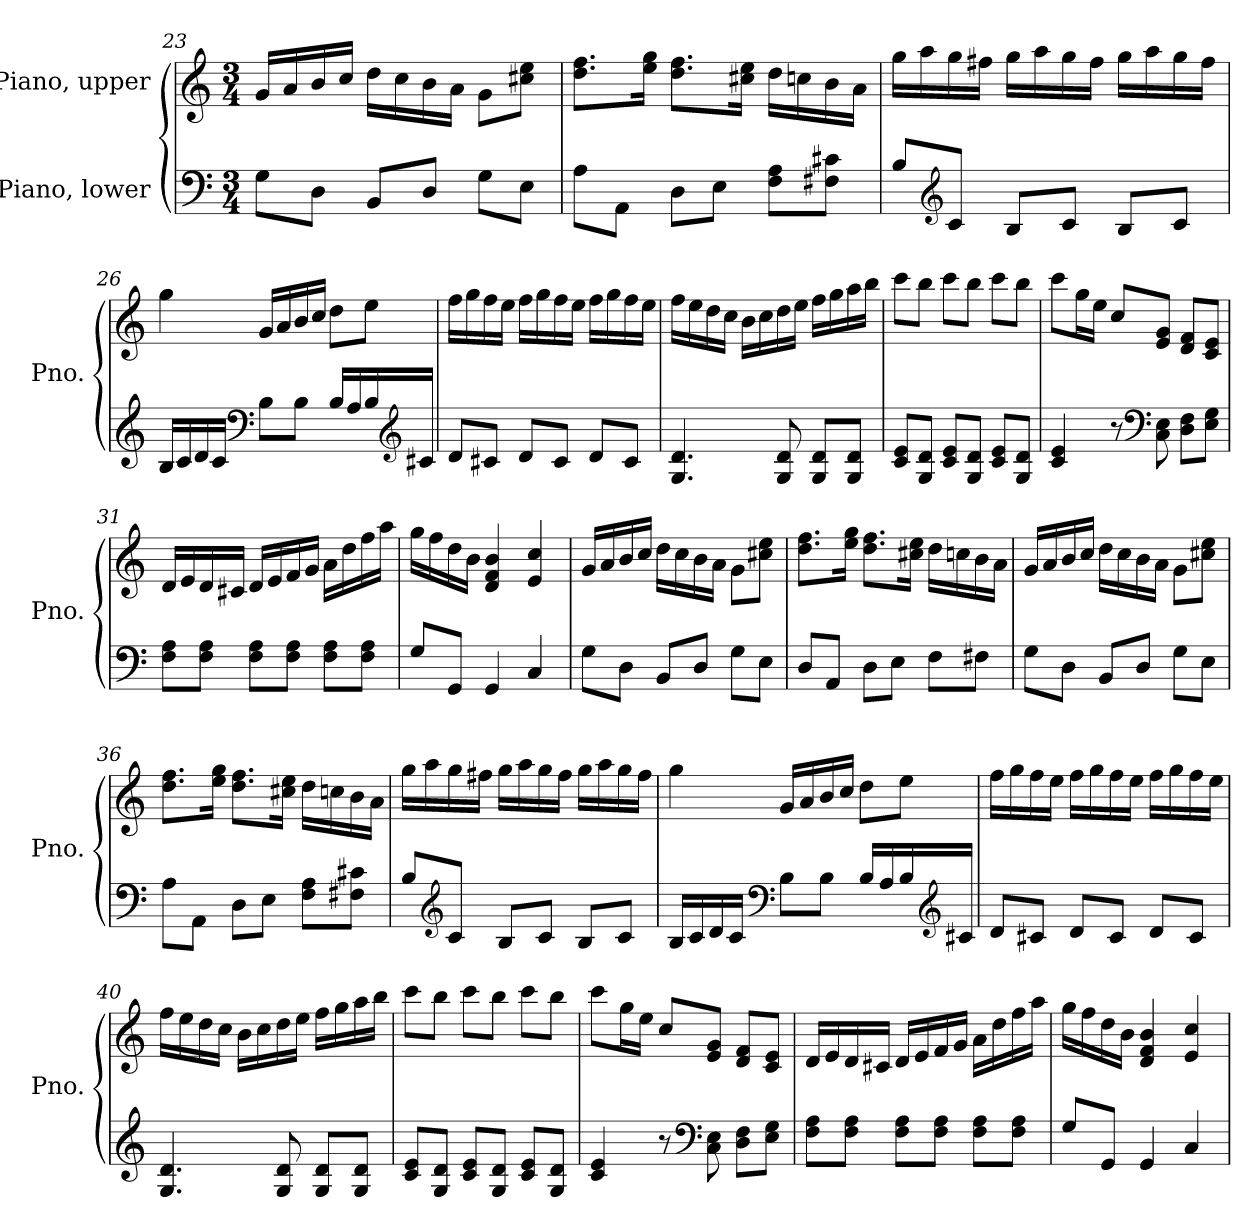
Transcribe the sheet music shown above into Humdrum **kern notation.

**kern	**kern
*part2	*part1
*staff2	*staff1
*I"Piano, lower	*I"Piano, upper
*I'Pno.	*I'Pno.
*clefF4	*clefG2
*k[]	*k[]
*M3/4	*M3/4
=23	=23
8G\L	16g/LL
.	16a/
8D\J	16b/
.	16cc/JJ
8BB/L	16dd\LL
.	16cc\
8D/J	16b\
.	16a\JJ
8G\L	8g\L
8E\J	8cc#X\ 8ee\J
!!LO:LB:g=z
=24	=24
8A\L	8.dd\ 8.ff\L
8AA\J	.
.	16ee\ 16gg\Jk
8D\L	8.dd\ 8.ff\L
8E\J	.
.	16cc#X\ 16ee\Jk
8F\ 8A\L	16dd\LL
.	16ccn\
8F#X\ 8c#X\J	16b\
.	16a\JJ
=25	=25
8B/L	16gg\LL
.	16aa\
*clefG2	*
8c/J	16gg\
.	16ff#X\JJ
8B/L	16gg\LL
.	16aa\
8c/J	16gg\
.	16ff#\JJ
8B/L	16gg\LL
.	16aa\
8c/J	16gg\
.	16ff#\JJ
=26	=26
16B/LL	4gg\
16c/	.
16d/	.
16c/JJ	.
*clefF4	*
8B\L	16g/LL
.	16a/
8B\J	16b/
.	16cc/JJ
16B/LL	8dd\L
16A/	.
16B/	8ee\J
*clefG2	*
16c#X/JJ	.
!!LO:PB:g=z
=27	=27
8d/L	16ff\LL
.	16gg\
8c#X/J	16ff\
.	16ee\JJ
8d/L	16ff\LL
.	16gg\
8c#/J	16ff\
.	16ee\JJ
8d/L	16ff\LL
.	16gg\
8c#/J	16ff\
.	16ee\JJ
=28	=28
4.G/ 4.d/	16ff\LL
.	16ee\
.	16dd\
.	16cc\JJ
.	16b\LL
.	16cc\
8G/ 8d/	16dd\
.	16ee\JJ
8G/ 8d/L	16ff\LL
.	16gg\
8G/ 8d/J	16aa\
.	16bb\JJ
=29	=29
8c/ 8e/L	8ccc\L
8G/ 8d/J	8bb\J
8c/ 8e/L	8ccc\L
8G/ 8d/J	8bb\J
8c/ 8e/L	8ccc\L
8G/ 8d/J	8bb\J
=30	=30
4c/ 4e/	8ccc\L
.	16gg\L
.	16ee\JJ
8r	8cc/L
*clefF4	*
8C\ 8E\	8e/ 8g/J
8D\ 8F\L	8d/ 8f/L
8E\ 8G\J	8c/ 8e/J
!!LO:LB:g=z
=31	=31
8F\ 8A\L	16d/LL
.	16e/
8F\ 8A\J	16d/
.	16c#X/JJ
8F\ 8A\L	16d/LL
.	16e/
8F\ 8A\J	16f/
.	16g/JJ
8F\ 8A\L	16a\LL
.	16dd\
8F\ 8A\J	16ff\
.	16aa\JJ
=32	=32
8G/L	16gg\LL
.	16ff\
8GG/J	16dd\
.	16b\JJ
4GG/	4d/ 4f/ 4b/
4C/	4e/ 4cc/
=33	=33
8G\L	16g/LL
.	16a/
8D\J	16b/
.	16cc/JJ
8BB/L	16dd\LL
.	16cc\
8D/J	16b\
.	16a\JJ
8G\L	8g\L
8E\J	8cc#X\ 8ee\J
=34	=34
8D/L	8.dd\ 8.ff\L
8AA/J	.
.	16ee\ 16gg\Jk
8D\L	8.dd\ 8.ff\L
8E\J	.
.	16cc#X\ 16ee\Jk
8F\L	16dd\LL
.	16ccn\
8F#X\J	16b\
.	16a\JJ
!!LO:LB:g=z
=35	=35
8G\L	16g/LL
.	16a/
8D\J	16b/
.	16cc/JJ
8BB/L	16dd\LL
.	16cc\
8D/J	16b\
.	16a\JJ
8G\L	8g\L
8E\J	8cc#X\ 8ee\J
=36	=36
8A\L	8.dd\ 8.ff\L
8AA\J	.
.	16ee\ 16gg\Jk
8D\L	8.dd\ 8.ff\L
8E\J	.
.	16cc#X\ 16ee\Jk
8F\ 8A\L	16dd\LL
.	16ccn\
8F#X\ 8c#X\J	16b\
.	16a\JJ
=37	=37
8B/L	16gg\LL
.	16aa\
*clefG2	*
8c/J	16gg\
.	16ff#X\JJ
8B/L	16gg\LL
.	16aa\
8c/J	16gg\
.	16ff#\JJ
8B/L	16gg\LL
.	16aa\
8c/J	16gg\
.	16ff#\JJ
!!LO:LB:g=z
=38	=38
16B/LL	4gg\
16c/	.
16d/	.
16c/JJ	.
*clefF4	*
8B\L	16g/LL
.	16a/
8B\J	16b/
.	16cc/JJ
16B/LL	8dd\L
16A/	.
16B/	8ee\J
*clefG2	*
16c#X/JJ	.
=39	=39
8d/L	16ff\LL
.	16gg\
8c#X/J	16ff\
.	16ee\JJ
8d/L	16ff\LL
.	16gg\
8c#/J	16ff\
.	16ee\JJ
8d/L	16ff\LL
.	16gg\
8c#/J	16ff\
.	16ee\JJ
=40	=40
4.G/ 4.d/	16ff\LL
.	16ee\
.	16dd\
.	16cc\JJ
.	16b\LL
.	16cc\
8G/ 8d/	16dd\
.	16ee\JJ
8G/ 8d/L	16ff\LL
.	16gg\
8G/ 8d/J	16aa\
.	16bb\JJ
!!LO:LB:g=z
=41	=41
8c/ 8e/L	8ccc\L
8G/ 8d/J	8bb\J
8c/ 8e/L	8ccc\L
8G/ 8d/J	8bb\J
8c/ 8e/L	8ccc\L
8G/ 8d/J	8bb\J
=42	=42
4c/ 4e/	8ccc\L
.	16gg\L
.	16ee\JJ
8r	8cc/L
*clefF4	*
8C\ 8E\	8e/ 8g/J
8D\ 8F\L	8d/ 8f/L
8E\ 8G\J	8c/ 8e/J
=43	=43
8F\ 8A\L	16d/LL
.	16e/
8F\ 8A\J	16d/
.	16c#X/JJ
8F\ 8A\L	16d/LL
.	16e/
8F\ 8A\J	16f/
.	16g/JJ
8F\ 8A\L	16a\LL
.	16dd\
8F\ 8A\J	16ff\
.	16aa\JJ
=44	=44
8G/L	16gg\LL
.	16ff\
8GG/J	16dd\
.	16b\JJ
4GG/	4d/ 4f/ 4b/
4C/	4e/ 4cc/
=	=
*-	*-
